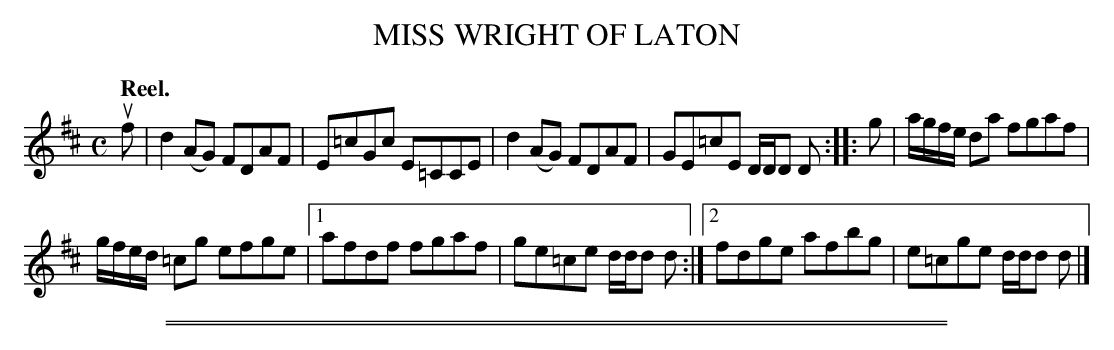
X:1
T: MISS WRIGHT OF LATON
Q:"Reel."
M: C
L: 1/8
K: D
uf |\
d2(AG) FDAF | E=cGc E=CCE |\
d2(AG) FDAF | GE=cE D/D/D D ::\
g |\
a/g/f/e/ da fgaf |
g/f/e/d/ =cg efge |\
[1 afdf fgaf | ge=ce d/d/d d :|\
[2 fdge afbg | e=cge d/d/d d |]
